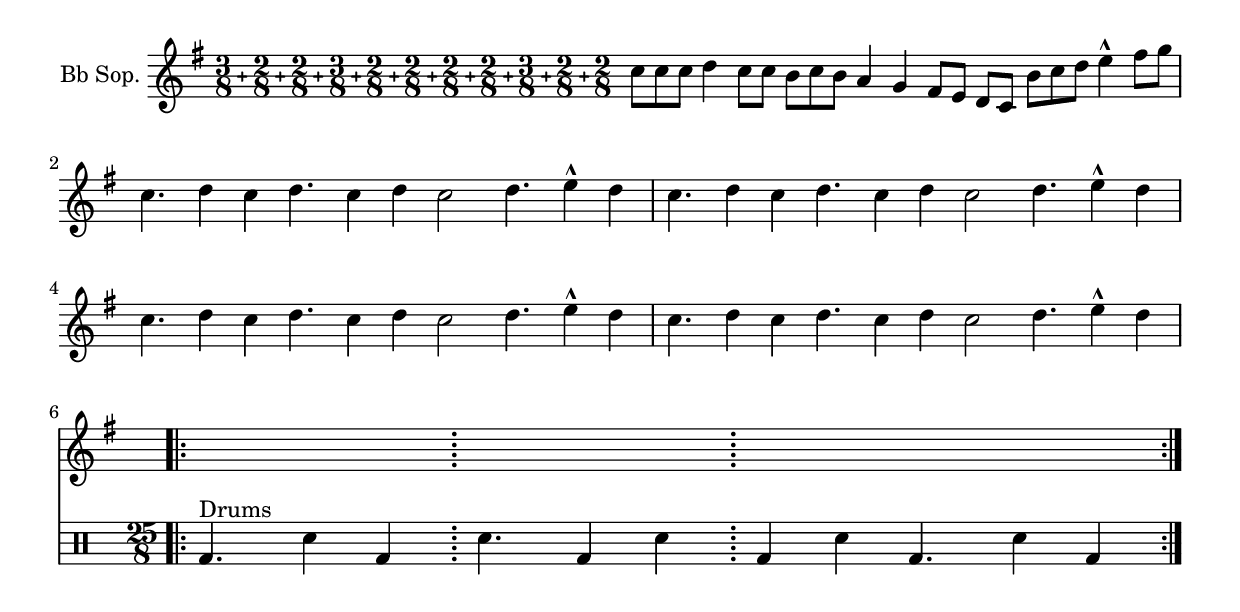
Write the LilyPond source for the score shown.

%% DO NOT EDIT this file manually; it is automatically
%% generated from LSR http://lsr.dsi.unimi.it
%% Make any changes in LSR itself, or in Documentation/snippets/new/ ,
%% and then run scripts/auxiliar/makelsr.py
%%
%% This file is in the public domain.
\version "2.12.2"

\header {
  lsrtags = "rhythms, percussion"

  texidoc = "
Though the polymetric time signature shown was not the most essential
item here, it has been included to show the beat of this piece (which
is the template of a real Balkan song!).

"
  doctitle = "Heavily customized polymetric time signatures"
} % begin verbatim

#(define plus (markup #:vcenter "+"))
#(define ((custom-time-signature one two three four five six
                                 seven eight nine ten eleven num) grob)
   (grob-interpret-markup grob
                          (markup #:override '(baseline-skip . 0) #:number
                                  (#:line ((#:column (one num)) plus
                                           (#:column (two num)) plus
                                           (#:column (three num)) plus
                                           (#:column (four num)) plus
                                           (#:column (five num)) plus
                                           (#:column (six num)) plus
                                           (#:column (seven num)) plus
                                           (#:column (eight num)) plus
                                           (#:column (nine num)) plus
                                           (#:column (ten num)) plus
                                           (#:column (eleven num)))))))
melody = \relative c'' {
  \set Staff.instrumentName = #"Bb Sop."
  \key g \major
  #(set-time-signature 25 8 '(3 2 2 3 2 2 2 2 3 2 2))
  \override Staff.TimeSignature #'stencil =
    #(custom-time-signature "3" "2" "2" "3" "2" "2"
      "2" "2" "3" "2" "2" "8")
  c8 c c d4 c8 c b c b a4 g fis8 e d c b' c d e4-^ fis8 g \break
  c,4. d4 c4 d4. c4 d c2 d4. e4-^ d4
  c4. d4 c4 d4. c4 d c2 d4. e4-^ d4 \break
  c4. d4 c4 d4. c4 d c2 d4. e4-^ d4
  c4. d4 c4 d4. c4 d c2 d4. e4-^ d4 \break
}

drum = \new DrumStaff \drummode {
  \bar "|:" bd4.^\markup { Drums } sn4 bd \bar ":" sn4.
  bd4 sn \bar ":" bd sn bd4. sn4 bd \bar ":|"
}

{
  \melody
  \drum
}

